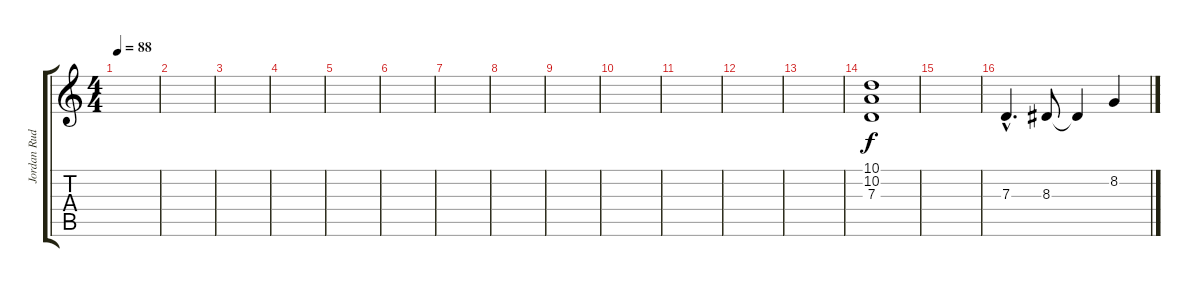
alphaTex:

\track ("Jordan Rudess" "Jordan Rud") {instrument sitar}
\staff {score tabs}
\tuning (E4 B3 G3 D3 A2 E2) {hide}
\ts (4 4)
\tempo 88
\clef g2
\ks c
|
|
|
|
|
|
|
|
|
|
|
|
|
(10.1 10.2 7.3).1 |
|
7.3{hac}.4{d} 8.3.8 8.3{t}.4 8.2.4
